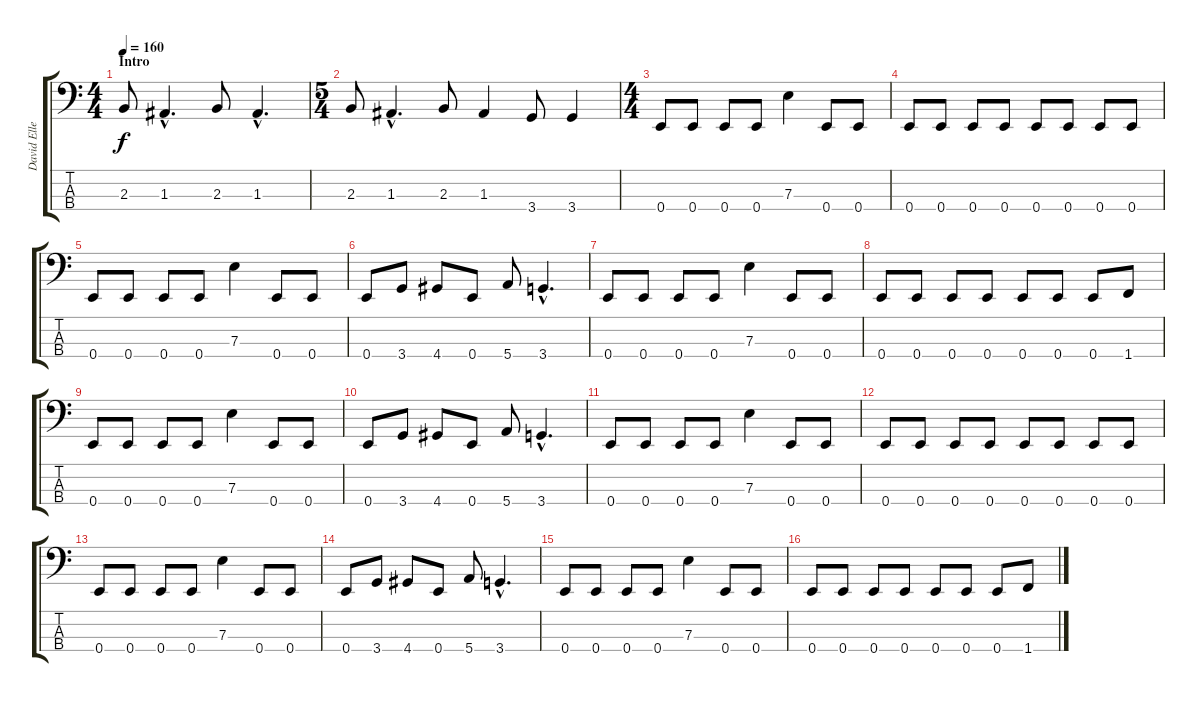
\track ("David Ellefson" "David Elle") {instrument electricbasspick}
\staff {score tabs}
\tuning (G2 D2 A1 E1) {hide}
\ts (4 4)
\section ("" "Intro")
\tempo 160
\clef f4
\ks c
2.3.8{dy f instrument electricbasspick} 1.3{hac}.4{d} 2.3.8 1.3{hac}.4{d} |
\ts (5 4)
2.3.8 1.3{hac}.4{d} 2.3.8 1.3.4 3.4.8 3.4.4 |
\ts (4 4)
0.4.8 0.4.8 0.4.8 0.4.8 7.3.4 0.4.8 0.4.8 |
0.4.8 0.4.8 0.4.8 0.4.8 0.4.8 0.4.8 0.4.8 0.4.8 |
0.4.8 0.4.8 0.4.8 0.4.8 7.3.4 0.4.8 0.4.8 |
0.4.8 3.4.8 4.4.8 0.4.8 5.4.8 3.4{hac}.4{d} |
0.4.8 0.4.8 0.4.8 0.4.8 7.3.4 0.4.8 0.4.8 |
0.4.8 0.4.8 0.4.8 0.4.8 0.4.8 0.4.8 0.4.8 1.4.8 |
0.4.8 0.4.8 0.4.8 0.4.8 7.3.4 0.4.8 0.4.8 |
0.4.8 3.4.8 4.4.8 0.4.8 5.4.8 3.4{hac}.4{d} |
0.4.8 0.4.8 0.4.8 0.4.8 7.3.4 0.4.8 0.4.8 |
0.4.8 0.4.8 0.4.8 0.4.8 0.4.8 0.4.8 0.4.8 0.4.8 |
0.4.8 0.4.8 0.4.8 0.4.8 7.3.4 0.4.8 0.4.8 |
0.4.8 3.4.8 4.4.8 0.4.8 5.4.8 3.4{hac}.4{d} |
0.4.8 0.4.8 0.4.8 0.4.8 7.3.4 0.4.8 0.4.8 |
0.4.8 0.4.8 0.4.8 0.4.8 0.4.8 0.4.8 0.4.8 1.4.8
